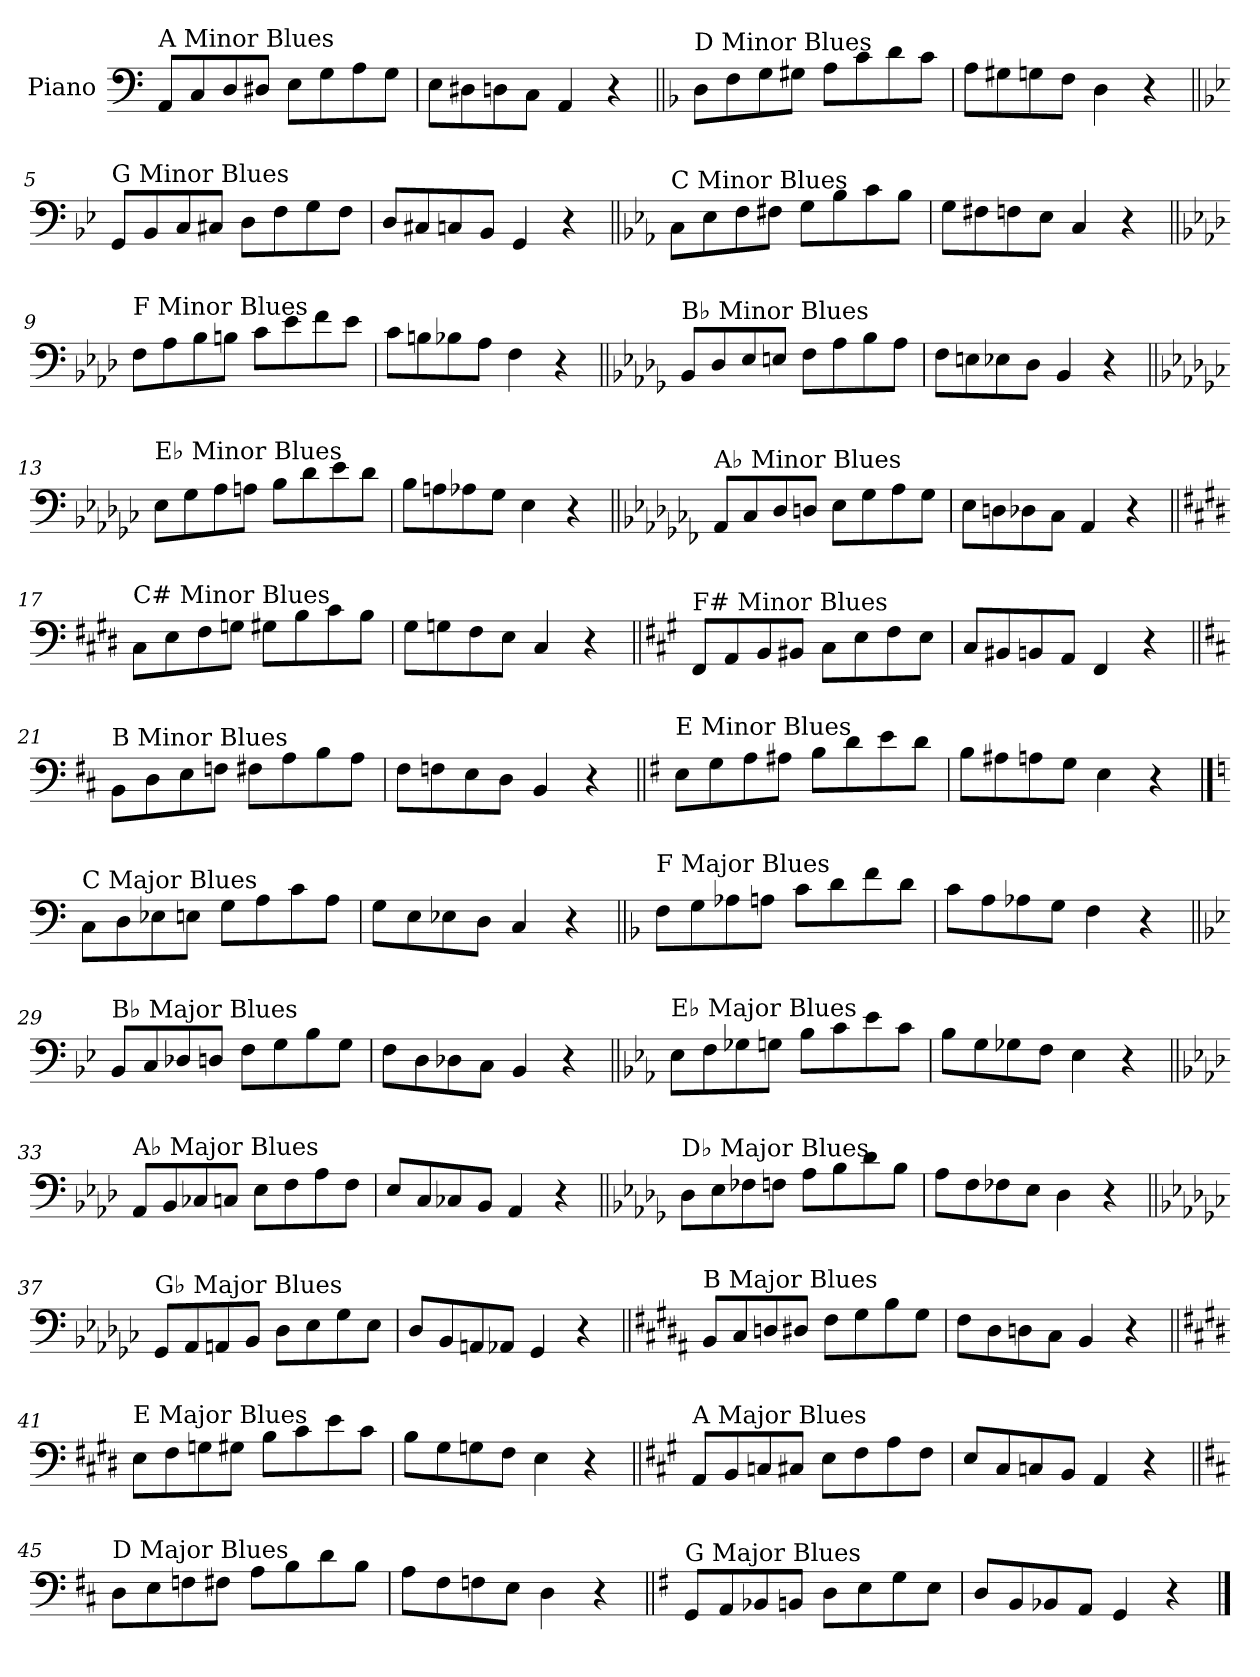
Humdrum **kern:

**kern
*part1
*staff1
*I"Piano
*I'Pno.
*clefF4
*k[]
=1
!LO:TX:a:t=A Minor Blues
8AA/L
8C/
8D/
8D#X/J
8E\L
8G\
8A\
8G\J
=2
8E\L
8D#X\
8Dn\
8C\J
4AA/
4r
=3||
*k[b-]
!LO:TX:a:t=D Minor Blues
8D\L
8F\
8G\
8G#X\J
8A\L
8c\
8d\
8c\J
=4
8A\L
8G#X\
8Gn\
8F\J
4D\
4r
!!LO:LB:g=z
=5||
*k[b-e-]
!LO:TX:a:t=G Minor Blues
8GG/L
8BB-/
8C/
8C#X/J
8D\L
8F\
8G\
8F\J
=6
8D/L
8C#X/
8Cn/
8BB-/J
4GG/
4r
=7||
*k[b-e-a-]
!LO:TX:a:t=C Minor Blues
8C\L
8E-\
8F\
8F#X\J
8G\L
8B-\
8c\
8B-\J
=8
8G\L
8F#X\
8Fn\
8E-\J
4C/
4r
!!LO:LB:g=z
=9||
*k[b-e-a-d-]
!LO:TX:a:t=F Minor Blues
8F\L
8A-\
8B-\
8Bn\J
8c\L
8e-\
8f\
8e-\J
=10
8c\L
8Bn\
8B-X\
8A-\J
4F\
4r
=11||
*k[b-e-a-d-g-]
!LO:TX:a:t=B♭ Minor Blues
8BB-/L
8D-/
8E-/
8En/J
8F\L
8A-\
8B-\
8A-\J
=12
8F\L
8En\
8E-X\
8D-\J
4BB-/
4r
!!LO:LB:g=z
=13||
*k[b-e-a-d-g-c-]
!LO:TX:a:t=E♭ Minor Blues
8E-\L
8G-\
8A-\
8An\J
8B-\L
8d-\
8e-\
8d-\J
=14
8B-\L
8An\
8A-X\
8G-\J
4E-\
4r
=15||
*k[b-e-a-d-g-c-f-]
!LO:TX:a:t=A♭ Minor Blues
8AA-/L
8C-/
8D-/
8Dn/J
8E-\L
8G-\
8A-\
8G-\J
=16
8E-\L
8Dn\
8D-X\
8C-\J
4AA-/
4r
!!LO:LB:g=z
=17||
*k[f#c#g#d#]
!LO:TX:a:t=C# Minor Blues
8C#\L
8E\
8F#\
8Gn\J
8G#X\L
8B\
8c#\
8B\J
=18
8G#\L
8Gn\
8F#\
8E\J
4C#/
4r
=19||
*k[f#c#g#]
!LO:TX:a:t=F# Minor Blues
8FF#/L
8AA/
8BB/
8BB#X/J
8C#\L
8E\
8F#\
8E\J
=20
8C#/L
8BB#X/
8BBn/
8AA/J
4FF#/
4r
!!LO:LB:g=z
=21||
*k[f#c#]
!LO:TX:a:t=B Minor Blues
8BB\L
8D\
8E\
8Fn\J
8F#X\L
8A\
8B\
8A\J
=22
8F#\L
8Fn\
8E\
8D\J
4BB/
4r
=23||
*k[f#]
!LO:TX:a:t=E Minor Blues
8E\L
8G\
8A\
8A#X\J
8B\L
8d\
8e\
8d\J
=24
8B\L
8A#X\
8An\
8G\J
4E\
4r
!!LO:PB:g=z
==25
*k[]
!LO:TX:a:t=C Major Blues
8C\L
8D\
8E-X\
8En\J
8G\L
8A\
8c\
8A\J
=26
8G\L
8E\
8E-X\
8D\J
4C/
4r
=27||
*k[b-]
!LO:TX:a:t=F Major Blues
8F\L
8G\
8A-X\
8An\J
8c\L
8d\
8f\
8d\J
=28
8c\L
8A\
8A-X\
8G\J
4F\
4r
!!LO:LB:g=z
=29||
*k[b-e-]
!LO:TX:a:t=B♭ Major Blues
8BB-/L
8C/
8D-X/
8Dn/J
8F\L
8G\
8B-\
8G\J
=30
8F\L
8D\
8D-X\
8C\J
4BB-/
4r
=31||
*k[b-e-a-]
!LO:TX:a:t=E♭ Major Blues
8E-\L
8F\
8G-X\
8Gn\J
8B-\L
8c\
8e-\
8c\J
=32
8B-\L
8G\
8G-X\
8F\J
4E-\
4r
!!LO:LB:g=z
=33||
*k[b-e-a-d-]
!LO:TX:a:t=A♭ Major Blues
8AA-/L
8BB-/
8C-X/
8Cn/J
8E-\L
8F\
8A-\
8F\J
=34
8E-/L
8C/
8C-X/
8BB-/J
4AA-/
4r
=35||
*k[b-e-a-d-g-]
!LO:TX:a:t=D♭ Major Blues
8D-\L
8E-\
8F-X\
8Fn\J
8A-\L
8B-\
8d-\
8B-\J
=36
8A-\L
8F\
8F-X\
8E-\J
4D-\
4r
!!LO:LB:g=z
=37||
*k[b-e-a-d-g-c-]
!LO:TX:a:t=G♭ Major Blues
8GG-/L
8AA-/
8AAn/
8BB-/J
8D-\L
8E-\
8G-\
8E-\J
=38
8D-/L
8BB-/
8AAn/
8AA-X/J
4GG-/
4r
=39||
*k[f#c#g#d#a#]
!LO:TX:a:t=B Major Blues
8BB/L
8C#/
8Dn/
8D#X/J
8F#\L
8G#\
8B\
8G#\J
=40
8F#\L
8D#\
8Dn\
8C#\J
4BB/
4r
!!LO:LB:g=z
=41||
*k[f#c#g#d#]
!LO:TX:a:t=E Major Blues
8E\L
8F#\
8Gn\
8G#X\J
8B\L
8c#\
8e\
8c#\J
=42
8B\L
8G#\
8Gn\
8F#\J
4E\
4r
=43||
*k[f#c#g#]
!LO:TX:a:t=A Major Blues
8AA/L
8BB/
8Cn/
8C#X/J
8E\L
8F#\
8A\
8F#\J
=44
8E/L
8C#/
8Cn/
8BB/J
4AA/
4r
!!LO:LB:g=z
=45||
*k[f#c#]
!LO:TX:a:t=D Major Blues
8D\L
8E\
8Fn\
8F#X\J
8A\L
8B\
8d\
8B\J
=46
8A\L
8F#\
8Fn\
8E\J
4D\
4r
=47||
*k[f#]
!LO:TX:a:t=G Major Blues
8GG/L
8AA/
8BB-X/
8BBn/J
8D\L
8E\
8G\
8E\J
=48
8D/L
8BB/
8BB-X/
8AA/J
4GG/
4r
==
*-
